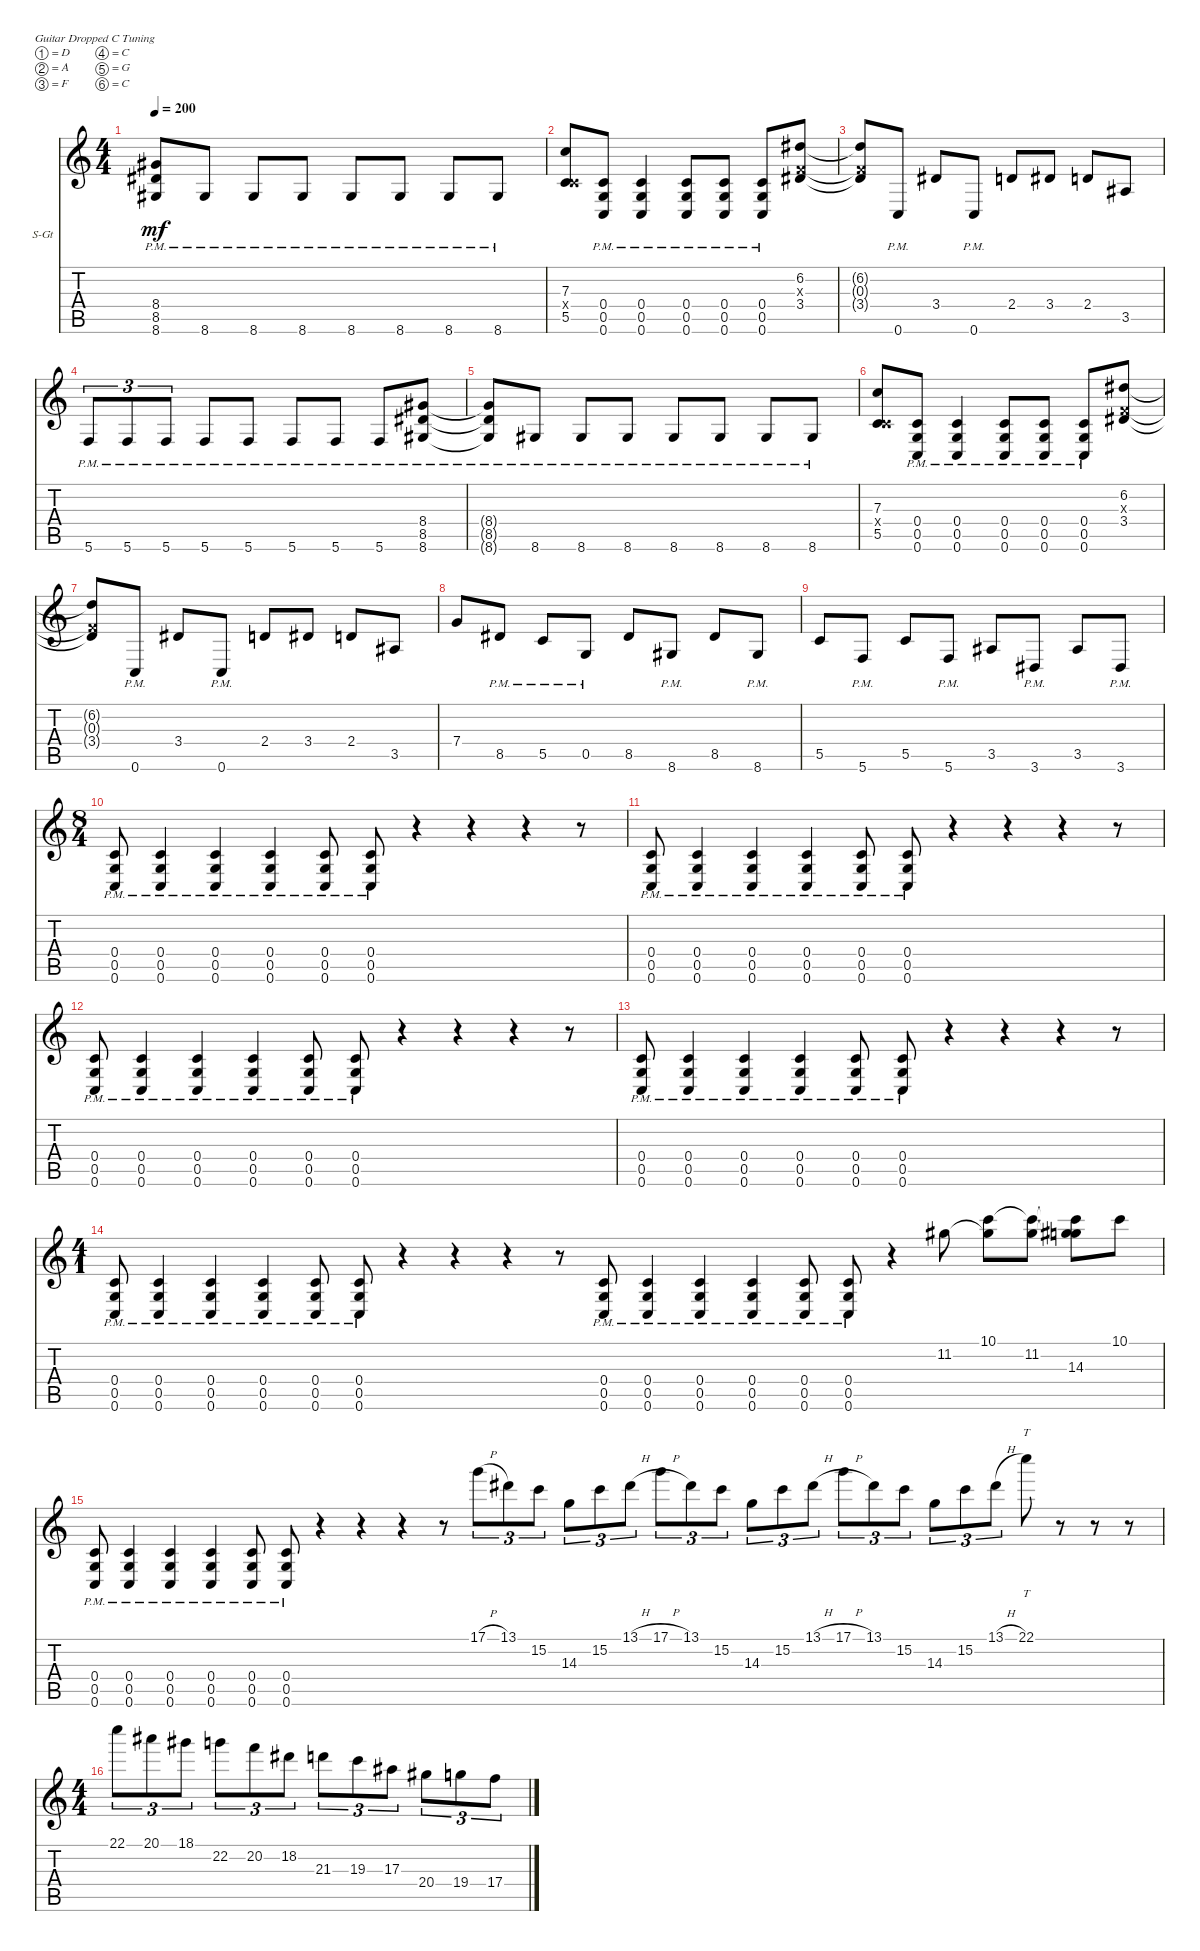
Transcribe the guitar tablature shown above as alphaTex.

\defaultSystemsLayout 4
\bracketExtendMode nobrackets
\firstSystemTrackNameOrientation horizontal
\otherSystemsTrackNameOrientation horizontal
\track ("Gajic" "S-Gt") {instrument acousticguitarsteel}
\staff {score tabs}
\tuning (D4 A3 F3 C3 G2 C2)
\ts (4 4)
\tempo 200
\clef g2
\ks c
(8.6{pm t} 8.5{t} 8.4{t}).8{dy mf} 8.6{pm}.8 8.6{pm}.8 8.6{pm}.8 8.6{pm}.8 8.6{pm}.8 8.6{pm}.8 8.6{pm}.8 |
(5.5 0.4{x} 7.3).8 (0.6{pm} 0.4{pm} 0.5{pm}).8 (0.6{pm} 0.5{pm} 0.4{pm}).4 (0.6{pm} 0.4{pm} 0.5{pm}).8 (0.6{pm} 0.4{pm} 0.5{pm}).8 (0.6{pm} 0.4{pm} 0.5{pm}).8 (3.4 6.2 0.3{x}).8 |
(3.4{t} 6.2{t} 0.3{x t}).8 0.6{pm}.8 3.4.8 0.6{pm}.8 2.4.8 3.4.8 2.4.8 3.5.8 |
5.6{pm}.8{tu (3 2)} 5.6{pm}.8{tu (3 2)} 5.6{pm}.8{tu (3 2)} 5.6{pm}.8 5.6{pm}.8 5.6{pm}.8 5.6{pm}.8 5.6{pm}.8 (8.6{pm} 8.5 8.4).8 |
(8.6{pm t} 8.5{t} 8.4{t}).8 8.6{pm}.8 8.6{pm}.8 8.6{pm}.8 8.6{pm}.8 8.6{pm}.8 8.6{pm}.8 8.6{pm}.8 |
(5.5 0.4{x} 7.3).8 (0.6{pm} 0.4{pm} 0.5{pm}).8 (0.6{pm} 0.5{pm} 0.4{pm}).4 (0.6{pm} 0.4{pm} 0.5{pm}).8 (0.6{pm} 0.4{pm} 0.5{pm}).8 (0.6{pm} 0.4{pm} 0.5{pm}).8 (3.4 6.2 0.3{x}).8 |
(3.4{t} 6.2{t} 0.3{x t}).8 0.6{pm}.8 3.4.8 0.6{pm}.8 2.4.8 3.4.8 2.4.8 3.5.8 |
7.4.8 8.5{pm}.8 5.5{pm}.8 0.5{pm}.8 8.5.8 8.6{pm}.8 8.5.8 8.6{pm}.8 |
5.5.8 5.6{pm}.8 5.5.8 5.6{pm}.8 3.5.8 3.6{pm}.8 3.5.8 3.6{pm}.8 |
\ts (8 4)
(0.6{pm} 0.4{pm} 0.5{pm}).8 (0.6{pm} 0.5{pm} 0.4{pm}).4 (0.6{pm} 0.4{pm} 0.5{pm}).4 (0.6{pm} 0.5{pm} 0.4{pm}).4 (0.6{pm} 0.4{pm} 0.5{pm}).8 (0.6{pm} 0.5{pm} 0.4{pm}).8 r.4 r.4 r.4 r.8 |
(0.6{pm} 0.4{pm} 0.5{pm}).8 (0.6{pm} 0.5{pm} 0.4{pm}).4 (0.6{pm} 0.4{pm} 0.5{pm}).4 (0.6{pm} 0.5{pm} 0.4{pm}).4 (0.6{pm} 0.4{pm} 0.5{pm}).8 (0.6{pm} 0.5{pm} 0.4{pm}).8 r.4 r.4 r.4 r.8 |
(0.6{pm} 0.4{pm} 0.5{pm}).8 (0.6{pm} 0.5{pm} 0.4{pm}).4 (0.6{pm} 0.4{pm} 0.5{pm}).4 (0.6{pm} 0.5{pm} 0.4{pm}).4 (0.6{pm} 0.4{pm} 0.5{pm}).8 (0.6{pm} 0.5{pm} 0.4{pm}).8 r.4 r.4 r.4 r.8 |
(0.6{pm} 0.4{pm} 0.5{pm}).8 (0.6{pm} 0.5{pm} 0.4{pm}).4 (0.6{pm} 0.4{pm} 0.5{pm}).4 (0.6{pm} 0.5{pm} 0.4{pm}).4 (0.6{pm} 0.4{pm} 0.5{pm}).8 (0.6{pm} 0.5{pm} 0.4{pm}).8 r.4 r.4 r.4 r.8 |
\ts (4 1)
(0.6{pm} 0.4{pm} 0.5{pm}).8 (0.6{pm} 0.5{pm} 0.4{pm}).4 (0.6{pm} 0.4{pm} 0.5{pm}).4 (0.6{pm} 0.5{pm} 0.4{pm}).4 (0.6{pm} 0.4{pm} 0.5{pm}).8 (0.6{pm} 0.5{pm} 0.4{pm}).8 r.4 r.4 r.4 r.8 (0.6{pm} 0.4{pm} 0.5{pm}).8 (0.6{pm} 0.5{pm} 0.4{pm}).4 (0.6{pm} 0.4{pm} 0.5{pm}).4 (0.6{pm} 0.5{pm} 0.4{pm}).4 (0.6{pm} 0.4{pm} 0.5{pm}).8 (0.6{pm} 0.5{pm} 0.4{pm}).8 r.4 11.2.8 (10.1 11.2{t}).8 (11.2 10.1{t}).8 (14.3 11.2{t} 10.1{t}).8 10.1.8 |
(0.6{pm} 0.4{pm} 0.5{pm}).8 (0.6{pm} 0.5{pm} 0.4{pm}).4 (0.6{pm} 0.4{pm} 0.5{pm}).4 (0.6{pm} 0.5{pm} 0.4{pm}).4 (0.6{pm} 0.4{pm} 0.5{pm}).8 (0.6{pm} 0.5{pm} 0.4{pm}).8 r.4 r.4 r.4 r.8 17.1{h}.8{tu (3 2)} 13.1.8{tu (3 2)} 15.2.8{tu (3 2)} 14.3.8{tu (3 2)} 15.2.8{tu (3 2)} 13.1{h}.8{tu (3 2)} 17.1{h}.8{tu (3 2)} 13.1.8{tu (3 2)} 15.2.8{tu (3 2)} 14.3.8{tu (3 2)} 15.2.8{tu (3 2)} 13.1{h}.8{tu (3 2)} 17.1{h}.8{tu (3 2)} 13.1.8{tu (3 2)} 15.2.8{tu (3 2)} 14.3.8{tu (3 2)} 15.2.8{tu (3 2)} 13.1{h}.8{tu (3 2)} 22.1.8{tt} r.8 r.8 r.8 |
\ts (4 4)
22.1.8{tu (3 2)} 20.1.8{tu (3 2)} 18.1.8{tu (3 2)} 22.2.8{tu (3 2)} 20.2.8{tu (3 2)} 18.2.8{tu (3 2)} 21.3.8{tu (3 2)} 19.3.8{tu (3 2)} 17.3.8{tu (3 2)} 20.4.8{tu (3 2)} 19.4.8{tu (3 2)} 17.4.8{tu (3 2)}
